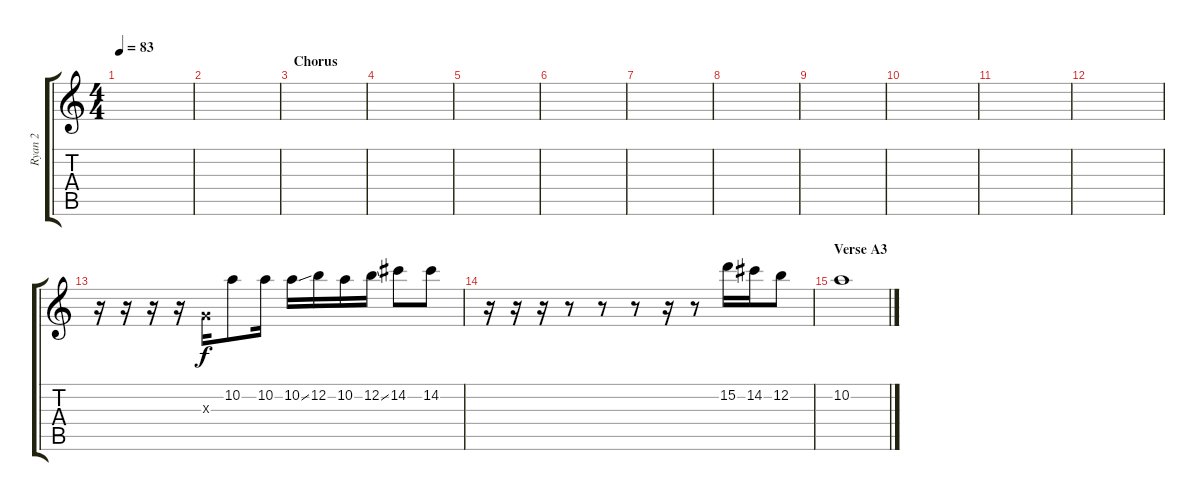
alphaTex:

\track ("Ryan 2" "Ryan 2") {instrument electricguitarclean}
\staff {score tabs}
\tuning (E4 B3 G3 D3 A2 E2) {hide}
\ts (4 4)
\tempo 83
\clef g2
\ks c
|
|
\section ("" "Chorus")
|
|
|
|
|
|
|
|
\section ("" "")
|
|
r.16 r.16 r.16 r.16 0.3{x}.16{dy f} 10.2.8 10.2.16 10.2{ss}.16 12.2.16 10.2.16 12.2{ss}.16 14.2.8 14.2.8 |
r.16 r.16 r.16 r.8 r.8 r.8 r.16 r.8 15.2.16 14.2.16 12.2.8 |
\section ("" "Verse A3")
10.2.1
